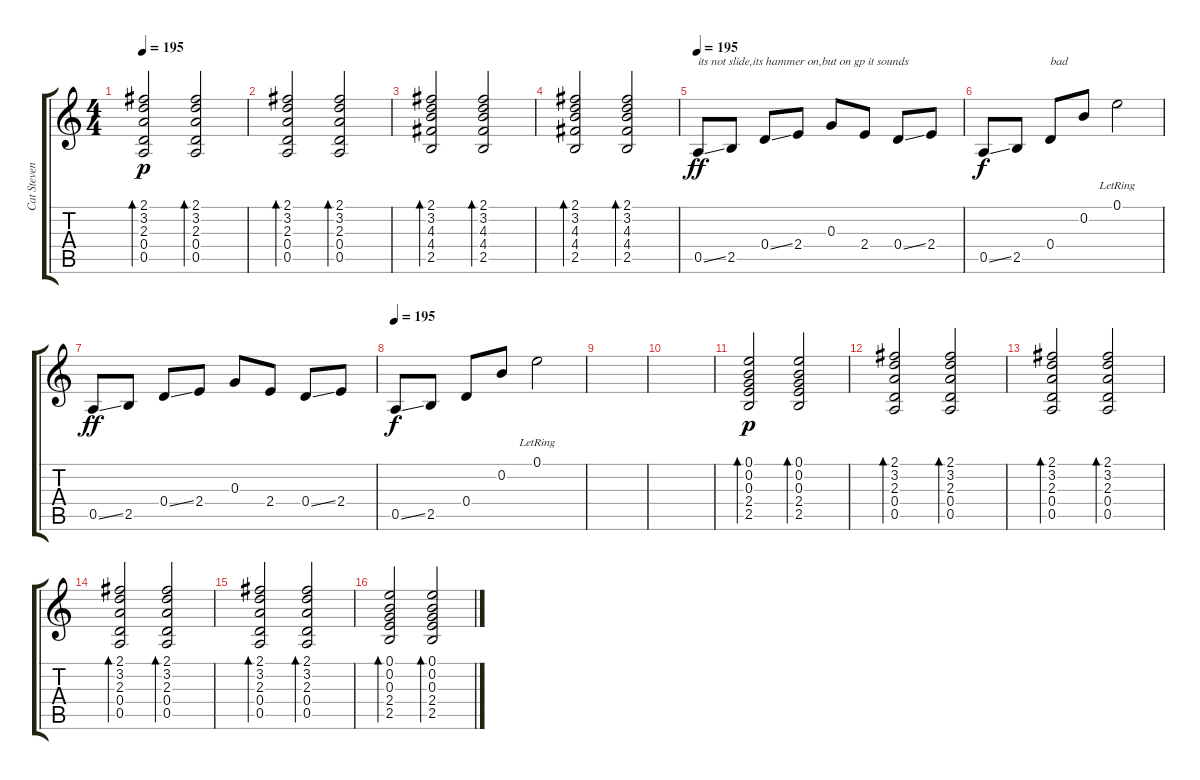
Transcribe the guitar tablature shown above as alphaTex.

\track ("Cat Stevens,guitar" "Cat Steven") {instrument acousticguitarsteel}
\staff {score tabs}
\tuning (E4 B3 G3 D3 A2 E2) {hide}
\ts (4 4)
\tempo 195
\clef g2
\ks c
(2.1 3.2 2.3 0.4 0.5).2{bd 120 dy p} (2.1 3.2 2.3 0.4 0.5).2{bd 120} |
(2.1 3.2 2.3 0.4 0.5).2{bd 120} (2.1 3.2 2.3 0.4 0.5).2{bd 120} |
(2.1 3.2 4.3 4.4 2.5).2{bd 120} (2.1 3.2 4.3 4.4 2.5).2{bd 120} |
(2.1 3.2 4.3 4.4 2.5).2{bd 120} (2.1 3.2 4.3 4.4 2.5).2{bd 120} |
\tempo 195
0.5{ss}.8{txt "its not slide,its hammer on,but on gp it sounds " dy ff} 2.5.8 0.4{ss}.8 2.4.8 0.3.8 2.4.8 0.4{ss}.8 2.4.8 |
0.5{ss}.8{dy f} 2.5.8 0.4.8{txt "bad"} 0.2.8 0.1{lr}.2 |
0.5{ss}.8{dy ff} 2.5.8 0.4{ss}.8 2.4.8 0.3.8 2.4.8 0.4{ss}.8 2.4.8 |
\tempo 195
0.5{ss}.8{dy f} 2.5.8 0.4.8 0.2.8 0.1{lr}.2 |
|
|
(0.1 0.2 0.3 2.4 2.5).2{bd 120 dy p} (0.1 0.2 0.3 2.4 2.5).2{bd 120} |
(2.1 3.2 2.3 0.4 0.5).2{bd 120} (2.1 3.2 2.3 0.4 0.5).2{bd 120} |
(2.1 3.2 2.3 0.4 0.5).2{bd 120} (2.1 3.2 2.3 0.4 0.5).2{bd 120} |
(2.1 3.2 2.3 0.4 0.5).2{bd 120} (2.1 3.2 2.3 0.4 0.5).2{bd 120} |
(2.1 3.2 2.3 0.4 0.5).2{bd 120} (2.1 3.2 2.3 0.4 0.5).2{bd 120} |
(0.1 0.2 0.3 2.4 2.5).2{bd 120} (0.1 0.2 0.3 2.4 2.5).2{bd 120}
